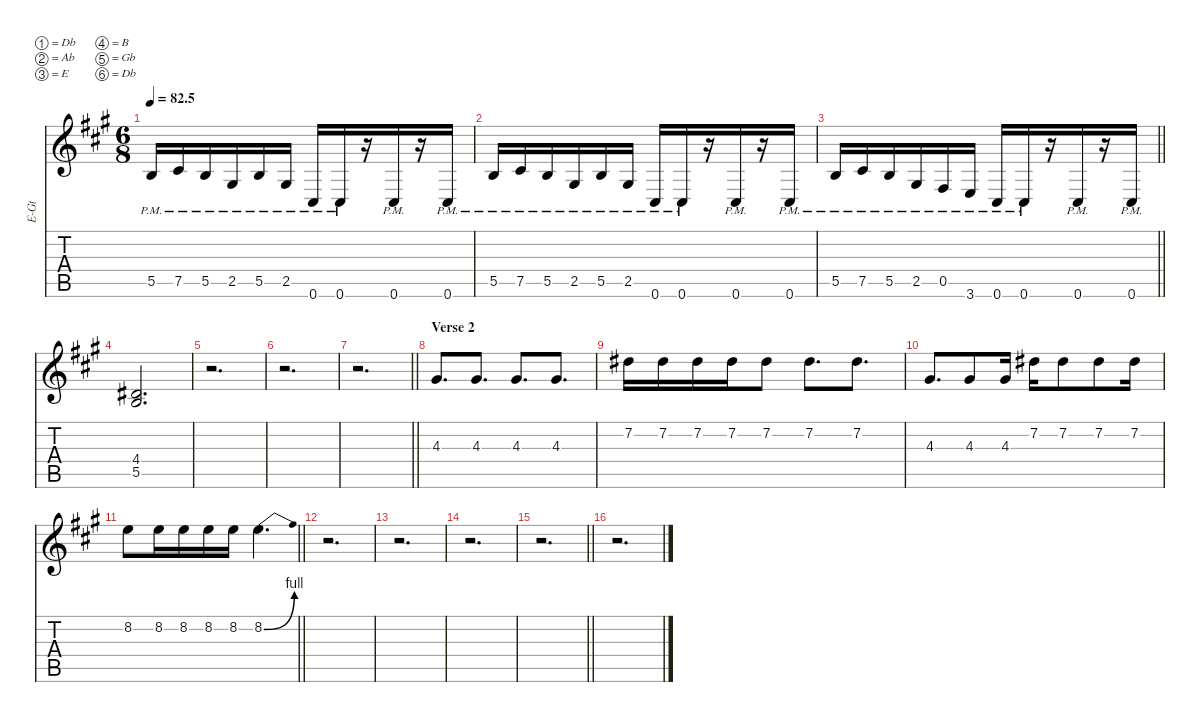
\defaultSystemsLayout 4
\hideDynamics
\bracketExtendMode nobrackets
\otherSystemsTrackNameOrientation horizontal
\track ("Guitar2" "E-Gt") {defaultSystemsLayout 4 instrument overdrivenguitar}
\staff {score tabs}
\tuning (Db4 Ab3 E3 B2 Gb2 Db2)
\ts (6 8)
\tempo
82.5
\accidentals auto
\clef g2
\ottava regular
\simile none
\ks a
5.5{pm acc forcenatural}.16{dy f beam Up} 7.5{pm acc #}.16{beam Up} 5.5{pm acc forcenatural}.16{beam Up} 2.5{pm acc #}.16{beam Up} 5.5{pm acc forcenatural}.16{beam Up} 2.5{pm acc #}.16{beam Up} 0.6{pm acc #}.16{beam Up} 0.6{pm acc #}.16{beam Up} r.16{beam Up} 0.6{pm acc #}.16{beam Up} r.16{beam Up} 0.6{pm acc #}.16{beam Up} |
5.5{pm acc forcenatural}.16{beam Up} 7.5{pm acc #}.16{beam Up} 5.5{pm acc forcenatural}.16{beam Up} 2.5{pm acc #}.16{beam Up} 5.5{pm acc forcenatural}.16{beam Up} 2.5{pm acc #}.16{beam Up} 0.6{pm acc #}.16{beam Up} 0.6{pm acc #}.16{beam Up} r.16{beam Up} 0.6{pm acc #}.16{beam Up} r.16{beam Up} 0.6{pm acc #}.16{beam Up} |
\barLineRight lightlight
5.5{pm acc forcenatural}.16{beam Up} 7.5{pm acc #}.16{beam Up} 5.5{pm acc forcenatural}.16{beam Up} 2.5{pm acc #}.16{beam Up} 0.5{pm acc #}.16{beam Up} 3.6{pm acc forcenatural}.16{beam Up} 0.6{pm acc #}.16{beam Up} 0.6{pm acc #}.16{beam Up} r.16{beam Up} 0.6{pm acc #}.16{beam Up} r.16{beam Up} 0.6{pm acc #}.16{beam Up} |
(5.5{acc forcenatural} 4.4{acc #}).2{d beam Up} |
r.2{d beam Down} |
r.2{d beam Down} |
\barLineRight lightlight
r.2{d beam Down} |
\section ("" "Verse 2")
4.3{acc #}.8{d beam Up} 4.3{acc #}.8{d beam Up} 4.3{acc #}.8{d beam Up} 4.3{acc #}.8{d beam Up} |
7.2{acc #}.16{beam Down} 7.2{acc #}.16{beam Down} 7.2{acc #}.16{beam Down} 7.2{acc #}.16{beam Down} 7.2{acc #}.8{beam Down} 7.2{acc #}.8{d beam Down} 7.2{acc #}.8{d beam Down} |
4.3{acc #}.8{d beam Up} 4.3{acc #}.8{beam Up} 4.3{acc #}.16{beam Up} 7.2{acc #}.16{beam Down} 7.2{acc #}.8{beam Down} 7.2{acc #}.8{beam Down} 7.2{acc #}.16{beam Down} |
\barLineRight lightlight
8.2{acc forcenatural}.8{beam Down} 8.2{acc forcenatural}.16{beam Down} 8.2{acc forcenatural}.16{beam Down} 8.2{acc forcenatural}.16{beam Down} 8.2{acc forcenatural}.16{beam Down} 8.2{be (bend 0 0 60 4) acc forcenatural}.4{d beam Down} |
r.2{d beam Down} |
r.2{d beam Down} |
r.2{d beam Down} |
\barLineRight lightlight
r.2{d beam Down} |
r.2{d beam Down}
